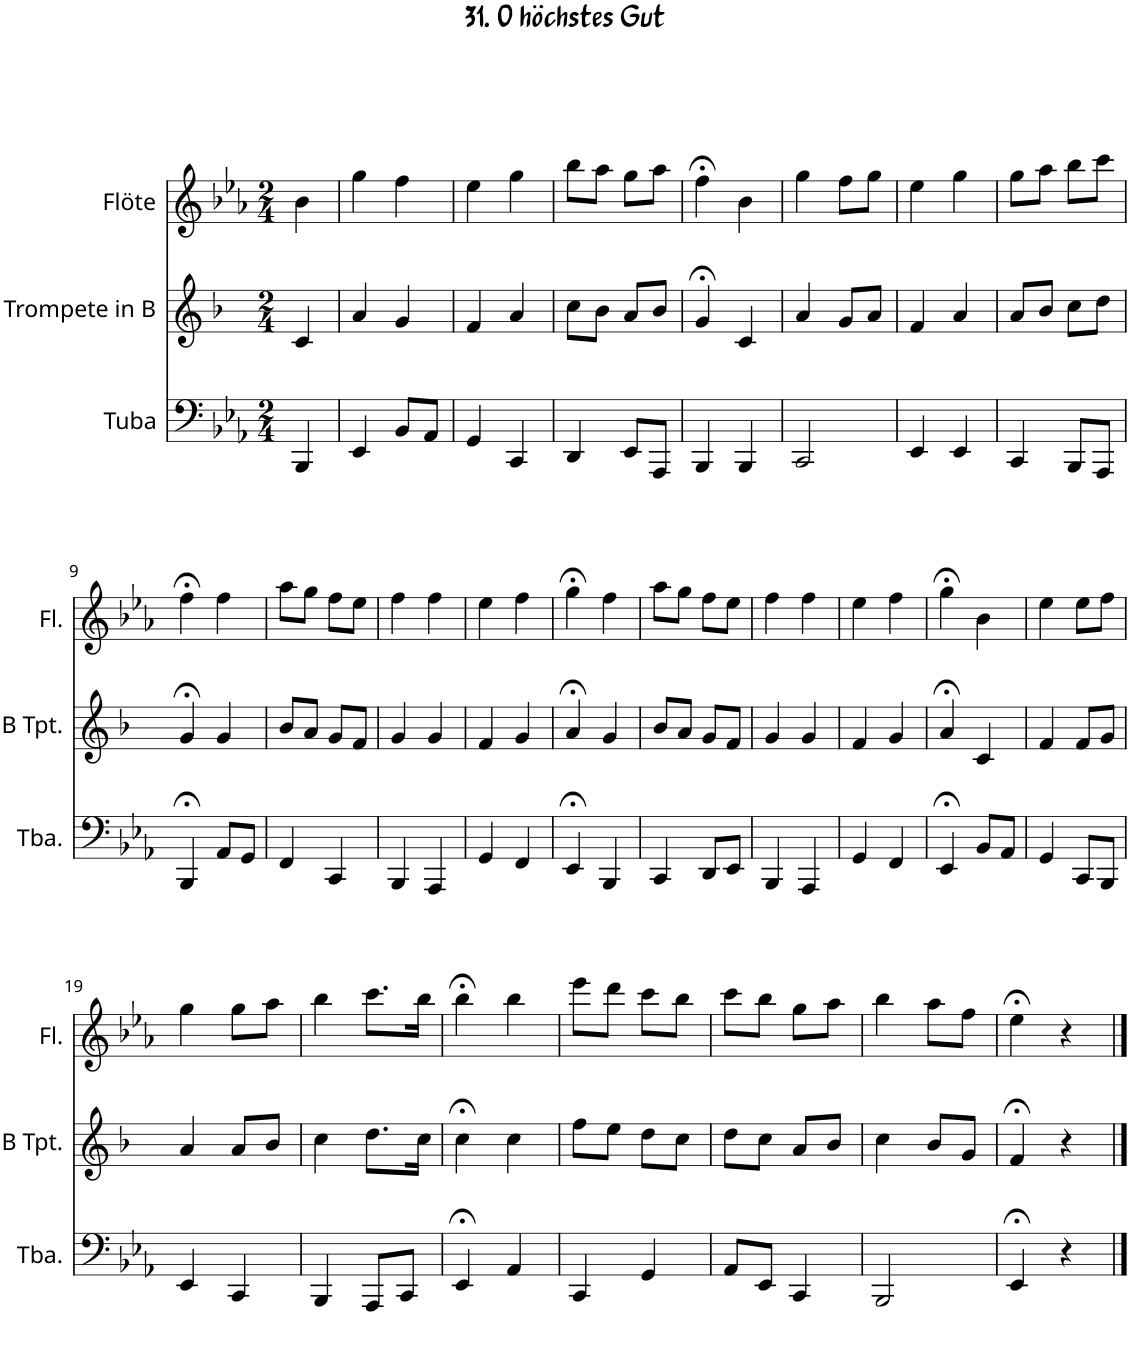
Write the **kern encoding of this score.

**kern	**kern	**kern
*part3	*part2	*part1
*staff3	*staff2	*staff1
*I"Tuba	*I"Trompete in B	*I"Flöte
*I'Tba.	*	*I'Fl.
*clefF4	*clefG2	*clefG2
*	*Trd1c2	*
*k[b-e-a-]	*k[b-]	*k[b-e-a-]
*M2/4	*M2/4	*M2/4
=1	=1	=1
4BBB-/	4c/	4b-\
=2	=2	=2
4EE-/	4a/	4gg\
8BB-/L	4g/	4ff\
8AA-/J	.	.
=3	=3	=3
4GG/	4f/	4ee-\
4CC/	4a/	4gg\
=4	=4	=4
4DD/	8cc\L	8bb-\L
.	8b-\J	8aa-\J
8EE-/L	8a/L	8gg\L
8AAA-/J	8b-/J	8aa-\J
=5	=5	=5
4BBB-/	4g;</	4ff;<\
4BBB-/	4c/	4b-\
=6	=6	=6
2CC/	4a/	4gg\
.	8g/L	8ff\L
.	8a/J	8gg\J
=7	=7	=7
4EE-/	4f/	4ee-\
4EE-/	4a/	4gg\
=8	=8	=8
4CC/	8a/L	8gg\L
.	8b-/J	8aa-\J
8BBB-/L	8cc\L	8bb-\L
8AAA-/J	8dd\J	8ccc\J
!!LO:LB:g=z
=9	=9	=9
4BBB-;</	4g;</	4ff;<\
8AA-/L	4g/	4ff\
8GG/J	.	.
=10	=10	=10
4FF/	8b-/L	8aa-\L
.	8a/J	8gg\J
4CC/	8g/L	8ff\L
.	8f/J	8ee-\J
=11	=11	=11
4BBB-/	4g/	4ff\
4AAA-/	4g/	4ff\
=12	=12	=12
4GG/	4f/	4ee-\
4FF/	4g/	4ff\
=13	=13	=13
4EE-;</	4a;</	4gg;<\
4BBB-/	4g/	4ff\
=14	=14	=14
4CC/	8b-/L	8aa-\L
.	8a/J	8gg\J
8DD/L	8g/L	8ff\L
8EE-/J	8f/J	8ee-\J
=15	=15	=15
4BBB-/	4g/	4ff\
4AAA-/	4g/	4ff\
=16	=16	=16
4GG/	4f/	4ee-\
4FF/	4g/	4ff\
=17	=17	=17
4EE-;</	4a;</	4gg;<\
8BB-/L	4c/	4b-\
8AA-/J	.	.
=18	=18	=18
4GG/	4f/	4ee-\
8CC/L	8f/L	8ee-\L
8BBB-/J	8g/J	8ff\J
!!LO:LB:g=z
=19	=19	=19
4EE-/	4a/	4gg\
4CC/	8a/L	8gg\L
.	8b-/J	8aa-\J
=20	=20	=20
4BBB-/	4cc\	4bb-\
8AAA-/L	8.dd\L	8.ccc\L
8CC/J	.	.
.	16cc\Jk	16bb-\Jk
=21	=21	=21
4EE-;</	4cc;<\	4bb-;<\
4AA-/	4cc\	4bb-\
=22	=22	=22
4CC/	8ff\L	8eee-\L
.	8ee\J	8ddd\J
4GG/	8dd\L	8ccc\L
.	8cc\J	8bb-\J
=23	=23	=23
8AA-/L	8dd\L	8ccc\L
8EE-/J	8cc\J	8bb-\J
4CC/	8a/L	8gg\L
.	8b-/J	8aa-\J
=24	=24	=24
2BBB-/	4cc\	4bb-\
.	8b-/L	8aa-\L
.	8g/J	8ff\J
=25	=25	=25
4EE-;</	4f;</	4ee-;<\
4r	4r	4r
==	==	==
*-	*-	*-
